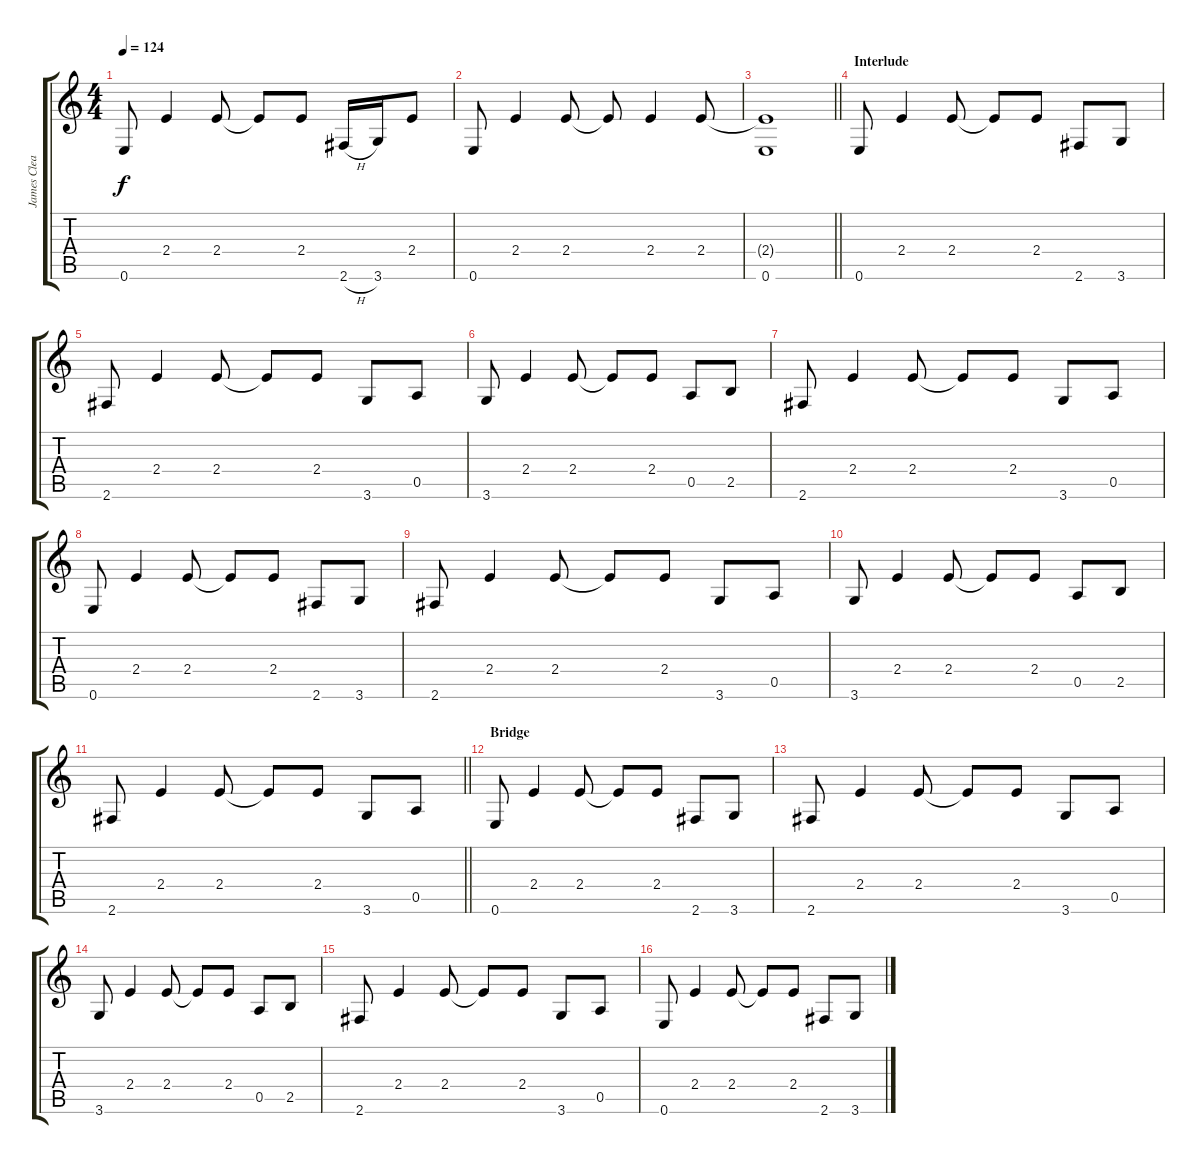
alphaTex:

\track ("James Clean" "James Clea") {instrument electricguitarclean}
\staff {score tabs}
\tuning (E4 B3 G3 D3 A2 E2) {hide}
\ts (4 4)
\tempo 124
\clef g2
\ks c
0.6.8{dy f} 2.4.4 2.4.8 2.4{t}.8 2.4.8 2.6{h}.16 3.6.16 2.4.8 |
0.6.8 2.4.4 2.4.8 2.4{t}.8 2.4.4 2.4.8 |
\barLineRight lightlight
(2.4{t} 0.6).1 |
\section ("" "Interlude")
0.6.8 2.4.4 2.4.8 2.4{t}.8 2.4.8 2.6.8 3.6.8 |
2.6.8 2.4.4 2.4.8 2.4{t}.8 2.4.8 3.6.8 0.5.8 |
3.6.8 2.4.4 2.4.8 2.4{t}.8 2.4.8 0.5.8 2.5.8 |
2.6.8 2.4.4 2.4.8 2.4{t}.8 2.4.8 3.6.8 0.5.8 |
0.6.8 2.4.4 2.4.8 2.4{t}.8 2.4.8 2.6.8 3.6.8 |
2.6.8 2.4.4 2.4.8 2.4{t}.8 2.4.8 3.6.8 0.5.8 |
3.6.8 2.4.4 2.4.8 2.4{t}.8 2.4.8 0.5.8 2.5.8 |
\barLineRight lightlight
2.6.8 2.4.4 2.4.8 2.4{t}.8 2.4.8 3.6.8 0.5.8 |
\section ("" "Bridge")
0.6.8 2.4.4 2.4.8 2.4{t}.8 2.4.8 2.6.8 3.6.8 |
2.6.8 2.4.4 2.4.8 2.4{t}.8 2.4.8 3.6.8 0.5.8 |
3.6.8 2.4.4 2.4.8 2.4{t}.8 2.4.8 0.5.8 2.5.8 |
2.6.8 2.4.4 2.4.8 2.4{t}.8 2.4.8 3.6.8 0.5.8 |
0.6.8 2.4.4 2.4.8 2.4{t}.8 2.4.8 2.6.8 3.6.8
